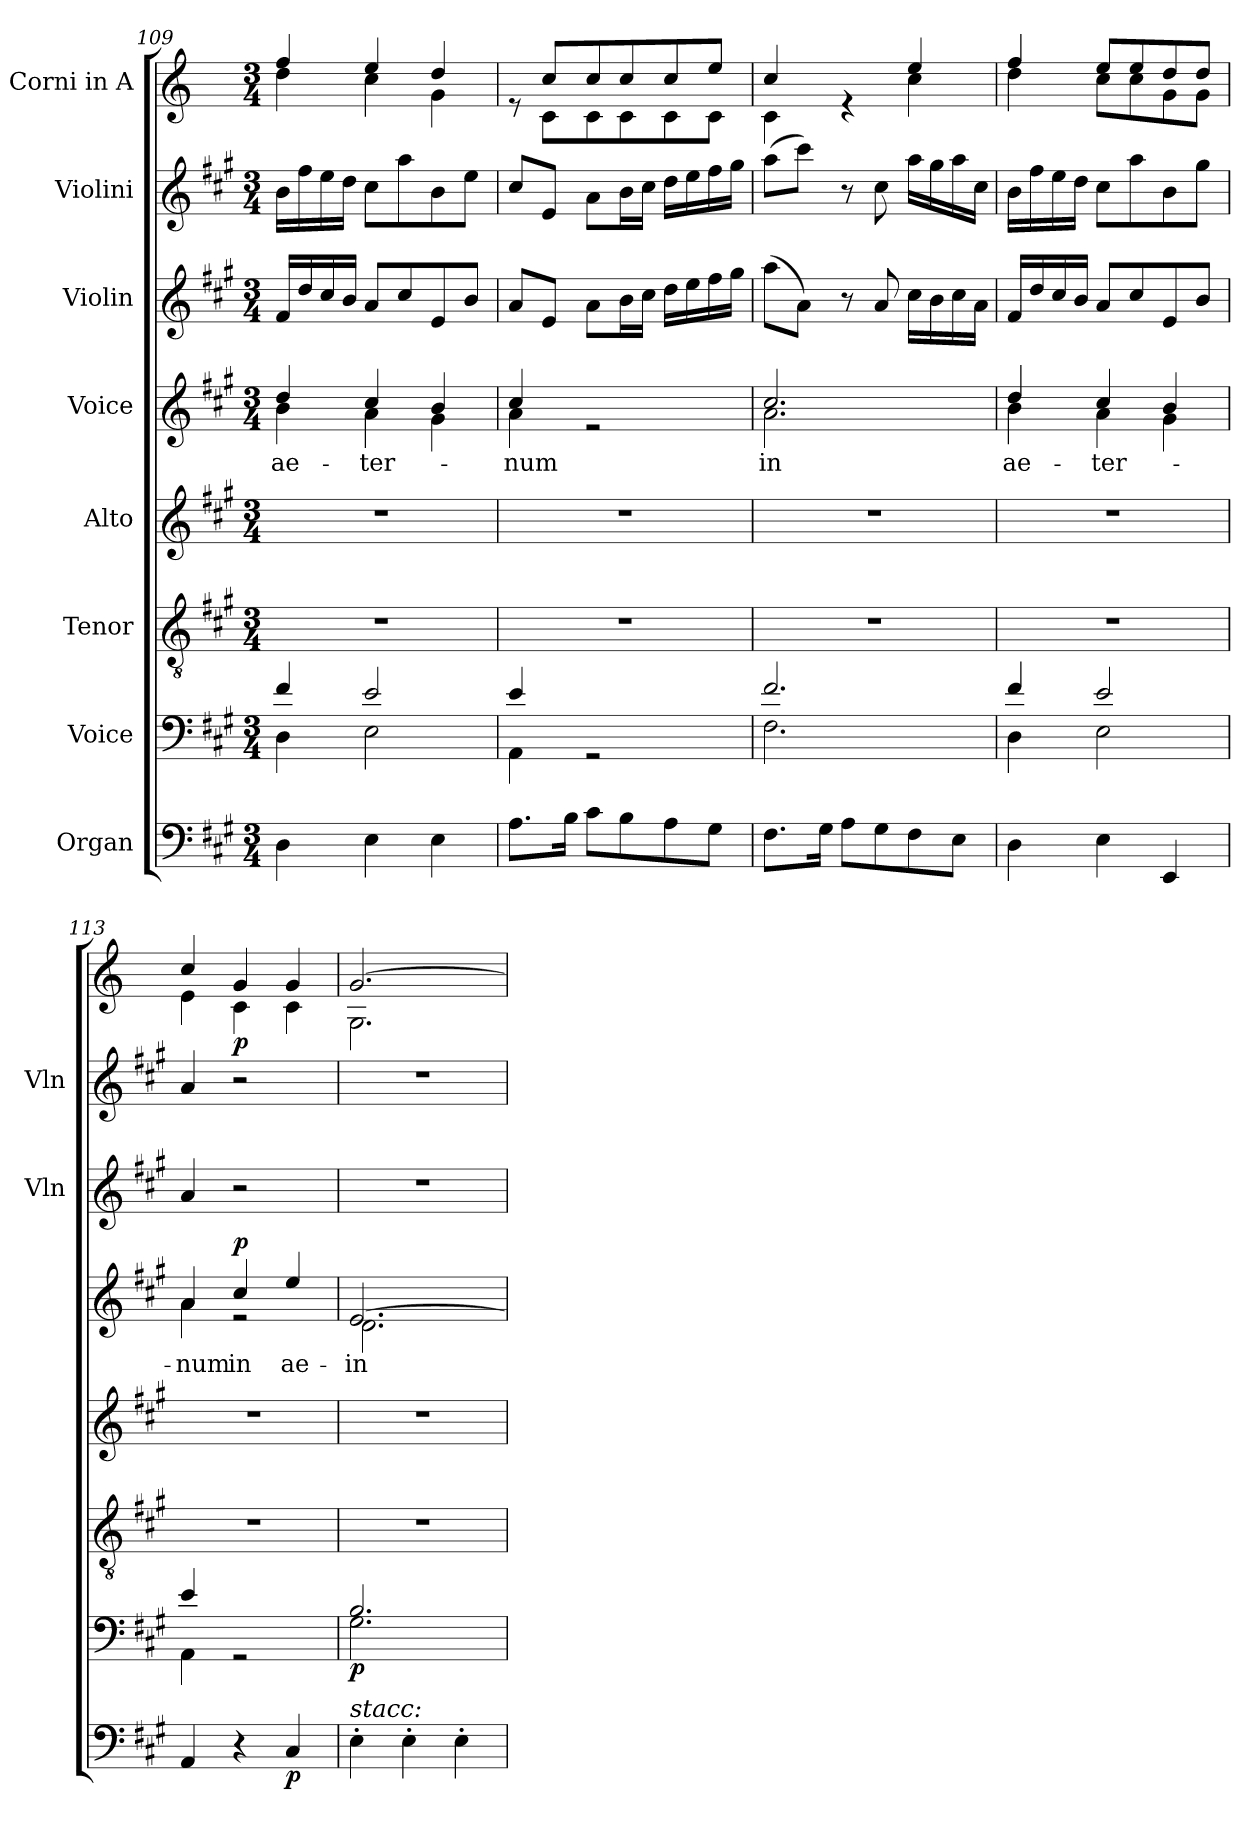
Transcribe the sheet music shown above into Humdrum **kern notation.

**kern	**dynam	**kern	**dynam	**kern	**kern	**kern	**text	**dynam	**kern	**kern	**kern	**dynam
*part8	*part8	*part7	*part7	*part6	*part5	*part4	*part4	*part4	*part3	*part2	*part1	*part1
*staff8	*staff8	*staff7	*staff7	*staff6	*staff5	*staff4	*staff4	*staff4	*staff3	*staff2	*staff1	*staff1
*I"Organ	*	*I"Voice	*	*I"Tenor	*I"Alto	*I"Voice	*	*	*I"Violin	*I"Violini	*I"Corni in A	*
*	*	*	*	*	*	*	*	*	*I'Vln	*I'Vln	*	*
*clefF4	*	*clefF4	*	*clefGv2	*clefG2	*clefG2	*	*	*clefG2	*clefG2	*clefG2	*
*	*	*	*	*	*	*	*	*	*	*	*ITrd2c3	*
*k[f#c#g#]	*	*k[f#c#g#]	*	*k[f#c#g#]	*k[f#c#g#]	*k[f#c#g#]	*	*	*k[f#c#g#]	*k[f#c#g#]	*k[f#c#g#]	*
*M3/4	*	*M3/4	*	*M3/4	*M3/4	*M3/4	*	*	*M3/4	*M3/4	*M3/4	*
=109	=109	=109	=109	=109	=109	=109	=109	=109	=109	=109	=109	=109
*	*	*^	*	*	*	*	*	*	*	*	*	*
!	!	!	!	!	!	!	!	!LO:LY:b	!	!	!	!	!
*	*	*	*	*	*	*	*^	*	*	*	*	*^	*
4D\	.	4f#/	4D\	.	2.r	2.r	4dd/	4b\	ae-	.	16f#/LL	16b\LL	4dd/	4b\	.
.	.	.	.	.	.	.	.	.	.	.	16dd/	16ff#\	.	.	.
.	.	.	.	.	.	.	.	.	.	.	16cc#/	16ee\	.	.	.
.	.	.	.	.	.	.	.	.	.	.	16b/JJ	16dd\JJ	.	.	.
!	!	!	!	!	!	!	!	!	!LO:LY:b	!	!	!	!	!	!
4E\	.	2e/	2E\	.	.	.	4cc#/	4a\	-ter-	.	8a/L	8cc#\L	4cc#/	4a\	.
.	.	.	.	.	.	.	.	.	.	.	8cc#/	8aa\	.	.	.
4E\	.	.	.	.	.	.	4b/	4g#\	.	.	8e/	8b\	4b/	4e\	.
.	.	.	.	.	.	.	.	.	.	.	8b/J	8ee\J	.	.	.
!!LO:LB:g=z	!!
=110	=110	=110	=110	=110	=110	=110	=110	=110	=110	=110	=110	=110	=110	=110	=110
!	!	!	!	!	!	!	!	!	!LO:LY:b	!	!	!	!	!	!
8.A\L	.	4e/	4AA\	.	2.r	2.r	4cc#/	4a\	-num	.	8a/L	8cc#/L	8re	8ryy	.
.	.	.	.	.	.	.	.	.	.	.	8e/J	8e/J	8a/L	8A\L	.
16B\Jk	.	.	.	.	.	.	.	.	.	.	.	.	.	.	.
8c#\L	.	2rGG	2ryy	.	.	.	2re	2ryy	.	.	8a\L	8a\L	8a/	8A\	.
8B\	.	.	.	.	.	.	.	.	.	.	16b\L	16b\L	8a/	8A\	.
.	.	.	.	.	.	.	.	.	.	.	16cc#\JJ	16cc#\JJ	.	.	.
8A\	.	.	.	.	.	.	.	.	.	.	16dd\LL	16dd\LL	8a/	8A\	.
.	.	.	.	.	.	.	.	.	.	.	16ee\	16ee\	.	.	.
8G#\J	.	.	.	.	.	.	.	.	.	.	16ff#\	16ff#\	8cc#/J	8A\J	.
.	.	.	.	.	.	.	.	.	.	.	16gg#\JJ	16gg#\JJ	.	.	.
=111	=111	=111	=111	=111	=111	=111	=111	=111	=111	=111	=111	=111	=111	=111	=111
!	!	!	!	!	!	!	!	!	!LO:LY:b	!	!	!	!	!	!
8.F#\L	.	2.f#/	2.F#\	.	2.r	2.r	2.cc#/	2.a\	in	.	(8aa\L	(8aa\L	4a/	4A\	.
.	.	.	.	.	.	.	.	.	.	.	8a\J)	8ccc#\J)	.	.	.
16G#\Jk	.	.	.	.	.	.	.	.	.	.	.	.	.	.	.
8A\L	.	.	.	.	.	.	.	.	.	.	8r	8r	4re	4ryy	.
8G#\	.	.	.	.	.	.	.	.	.	.	8a/	8cc#\	.	.	.
8F#\	.	.	.	.	.	.	.	.	.	.	16cc#\LL	16aa\LL	4cc#/	4a\	.
.	.	.	.	.	.	.	.	.	.	.	16b\	16gg#\	.	.	.
8E\J	.	.	.	.	.	.	.	.	.	.	16cc#\	16aa\	.	.	.
.	.	.	.	.	.	.	.	.	.	.	16a\JJ	16cc#\JJ	.	.	.
=112	=112	=112	=112	=112	=112	=112	=112	=112	=112	=112	=112	=112	=112	=112	=112
!	!	!	!	!	!	!	!	!	!LO:LY:b	!	!	!	!	!	!
4D\	.	4f#/	4D\	.	2.r	2.r	4dd/	4b\	ae-	.	16f#/LL	16b\LL	4dd/	4b\	.
.	.	.	.	.	.	.	.	.	.	.	16dd/	16ff#\	.	.	.
.	.	.	.	.	.	.	.	.	.	.	16cc#/	16ee\	.	.	.
.	.	.	.	.	.	.	.	.	.	.	16b/JJ	16dd\JJ	.	.	.
!	!	!	!	!	!	!	!	!	!LO:LY:b	!	!	!	!	!	!
4E\	.	2e/	2E\	.	.	.	4cc#/	4a\	-ter-	.	8a/L	8cc#\L	8cc#/L	8a\L	.
.	.	.	.	.	.	.	.	.	.	.	8cc#/	8aa\	8cc#/	8a\	.
4EE/	.	.	.	.	.	.	4b/	4g#\	.	.	8e/	8b\	8b/	8e\	.
.	.	.	.	.	.	.	.	.	.	.	8b/J	8gg#\J	8b/J	8e\J	.
=113	=113	=113	=113	=113	=113	=113	=113	=113	=113	=113	=113	=113	=113	=113	=113
!	!	!	!	!	!	!	!	!	!LO:LY:b	!	!	!	!	!	!
4AA/	.	4e/	4AA\	.	2.r	2.r	4a/	4a\	-num	.	4a/	4a/	4a/	4c#\	.
!	!	!	!	!	!	!	!	!	!LO:LY:b	!LO:DY:b	!	!	!	!	!LO:DY:b
4r	.	2rGG	2ryy	.	.	.	4cc#/	2r	in	p	2r	2r	4e/	4A\	p
!	!LO:DY:b	!	!	!	!	!	!	!	!LO:LY:b	!	!	!	!	!	!
4C#/	p	.	.	.	.	.	4ee/	.	ae-	.	.	.	4e/	4A\	.
=114	=114	=114	=114	=114	=114	=114	=114	=114	=114	=114	=114	=114	=114	=114	=114
!LO:TX:a:i:t=stacc&colon;	!	!	!	!	!	!	!	!	!	!	!	!	!	!	!
!	!	!	!	!	!	!	!	!	!LO:LY:b	!	!	!	!	!	!
!	!	!	!	!LO:DY:b	!	!	!	!	!LO:LY:b	!	!	!	!	!	!
4E'\	.	2.B/	2.G#\	p	2.r	2.r	[2.e/	2.d\	in	.	2.r	2.r	[2.e/	2.E\	.
4E'\	.	.	.	.	.	.	.	.	.	.	.	.	.	.	.
4E'\	.	.	.	.	.	.	.	.	.	.	.	.	.	.	.
*	*	*v	*v	*	*	*	*v	*v	*	*	*	*	*v	*v	*
=	=	=	=	=	=	=	=	=	=	=	=	=
*-	*-	*-	*-	*-	*-	*-	*-	*-	*-	*-	*-	*-
